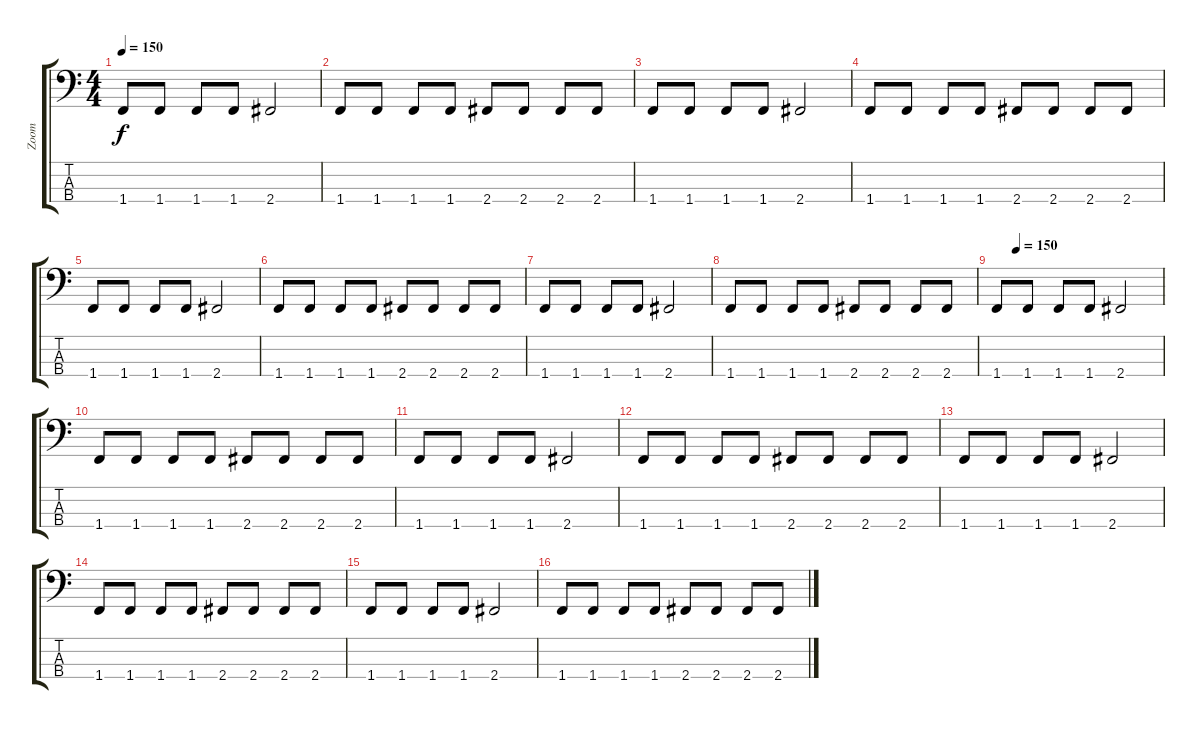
\track ("Zoom" "Zoom") {instrument electricbassfinger}
\staff {score tabs}
\tuning (G2 D2 A1 E1) {hide}
\ts (4 4)
\tempo 150
\clef f4
\ks c
1.4.8{dy f} 1.4.8 1.4.8 1.4.8 2.4.2 |
1.4.8 1.4.8 1.4.8 1.4.8 2.4.8 2.4.8 2.4.8 2.4.8 |
1.4.8 1.4.8 1.4.8 1.4.8 2.4.2 |
1.4.8 1.4.8 1.4.8 1.4.8 2.4.8 2.4.8 2.4.8 2.4.8 |
1.4.8 1.4.8 1.4.8 1.4.8 2.4.2 |
1.4.8 1.4.8 1.4.8 1.4.8 2.4.8 2.4.8 2.4.8 2.4.8 |
1.4.8 1.4.8 1.4.8 1.4.8 2.4.2 |
1.4.8 1.4.8 1.4.8 1.4.8 2.4.8 2.4.8 2.4.8 2.4.8 |
\tempo (150 0.125)
1.4.8 1.4.8 1.4.8 1.4.8 2.4.2 |
1.4.8 1.4.8 1.4.8 1.4.8 2.4.8 2.4.8 2.4.8 2.4.8 |
1.4.8 1.4.8 1.4.8 1.4.8 2.4.2 |
1.4.8 1.4.8 1.4.8 1.4.8 2.4.8 2.4.8 2.4.8 2.4.8 |
1.4.8 1.4.8 1.4.8 1.4.8 2.4.2 |
1.4.8 1.4.8 1.4.8 1.4.8 2.4.8 2.4.8 2.4.8 2.4.8 |
1.4.8 1.4.8 1.4.8 1.4.8 2.4.2 |
1.4.8 1.4.8 1.4.8 1.4.8 2.4.8 2.4.8 2.4.8 2.4.8
